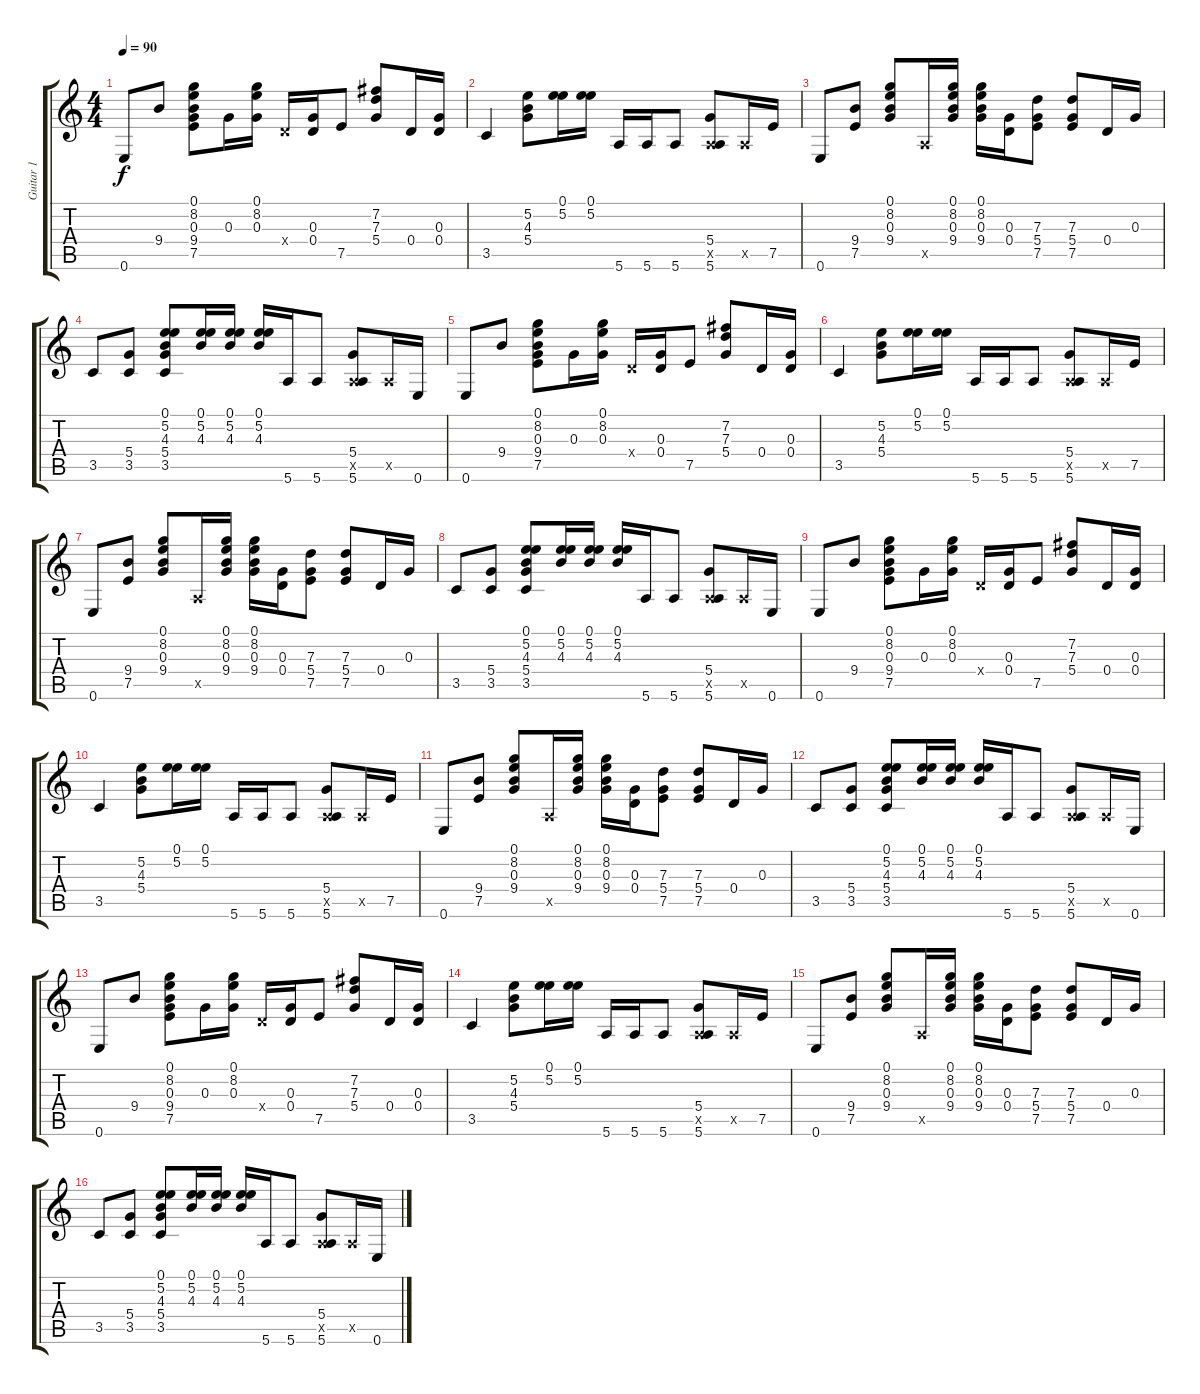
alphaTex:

\track ("Guitar 1" "Guitar 1") {instrument acousticguitarsteel}
\staff {score tabs}
\tuning (E4 B3 G3 D3 A2 E2) {hide}
\ts (4 4)
\tempo 90
\clef g2
\ks c
0.6.8{dy f} 9.4.8 (0.1 8.2 0.3 9.4 7.5).8 0.3.16 (0.1 8.2 0.3).16 0.4{x}.16 (0.3 0.4).16 7.5.8 (7.2 7.3 5.4).8 0.4.16 (0.3 0.4).16 |
3.5.4 (5.2 4.3 5.4).8 (0.1 5.2).16 (0.1 5.2).16 5.6.16 5.6.16 5.6.8 (5.4 0.5{x} 5.6).8 0.5{x}.16 7.5.16 |
0.6.8 (9.4 7.5).8 (0.1 8.2 0.3 9.4).8 0.5{x}.16 (0.1 8.2 0.3 9.4).16 (0.1 8.2 0.3 9.4).16 (0.3 0.4).16 (7.3 5.4 7.5).8 (7.3 5.4 7.5).8 0.4.16 0.3.16 |
3.5.8 (5.4 3.5).8 (0.1 5.2 4.3 5.4 3.5).8 (0.1 5.2 4.3).16 (0.1 5.2 4.3).16 (0.1 5.2 4.3).16 5.6.16 5.6.8 (5.4 0.5{x} 5.6).8 0.5{x}.16 0.6.16 |
0.6.8 9.4.8 (0.1 8.2 0.3 9.4 7.5).8 0.3.16 (0.1 8.2 0.3).16 0.4{x}.16 (0.3 0.4).16 7.5.8 (7.2 7.3 5.4).8 0.4.16 (0.3 0.4).16 |
3.5.4 (5.2 4.3 5.4).8 (0.1 5.2).16 (0.1 5.2).16 5.6.16 5.6.16 5.6.8 (5.4 0.5{x} 5.6).8 0.5{x}.16 7.5.16 |
0.6.8 (9.4 7.5).8 (0.1 8.2 0.3 9.4).8 0.5{x}.16 (0.1 8.2 0.3 9.4).16 (0.1 8.2 0.3 9.4).16 (0.3 0.4).16 (7.3 5.4 7.5).8 (7.3 5.4 7.5).8 0.4.16 0.3.16 |
3.5.8 (5.4 3.5).8 (0.1 5.2 4.3 5.4 3.5).8 (0.1 5.2 4.3).16 (0.1 5.2 4.3).16 (0.1 5.2 4.3).16 5.6.16 5.6.8 (5.4 0.5{x} 5.6).8 0.5{x}.16 0.6.16 |
0.6.8 9.4.8 (0.1 8.2 0.3 9.4 7.5).8 0.3.16 (0.1 8.2 0.3).16 0.4{x}.16 (0.3 0.4).16 7.5.8 (7.2 7.3 5.4).8 0.4.16 (0.3 0.4).16 |
3.5.4 (5.2 4.3 5.4).8 (0.1 5.2).16 (0.1 5.2).16 5.6.16 5.6.16 5.6.8 (5.4 0.5{x} 5.6).8 0.5{x}.16 7.5.16 |
0.6.8 (9.4 7.5).8 (0.1 8.2 0.3 9.4).8 0.5{x}.16 (0.1 8.2 0.3 9.4).16 (0.1 8.2 0.3 9.4).16 (0.3 0.4).16 (7.3 5.4 7.5).8 (7.3 5.4 7.5).8 0.4.16 0.3.16 |
3.5.8 (5.4 3.5).8 (0.1 5.2 4.3 5.4 3.5).8 (0.1 5.2 4.3).16 (0.1 5.2 4.3).16 (0.1 5.2 4.3).16 5.6.16 5.6.8 (5.4 0.5{x} 5.6).8 0.5{x}.16 0.6.16 |
0.6.8 9.4.8 (0.1 8.2 0.3 9.4 7.5).8 0.3.16 (0.1 8.2 0.3).16 0.4{x}.16 (0.3 0.4).16 7.5.8 (7.2 7.3 5.4).8 0.4.16 (0.3 0.4).16 |
3.5.4 (5.2 4.3 5.4).8 (0.1 5.2).16 (0.1 5.2).16 5.6.16 5.6.16 5.6.8 (5.4 0.5{x} 5.6).8 0.5{x}.16 7.5.16 |
0.6.8 (9.4 7.5).8 (0.1 8.2 0.3 9.4).8 0.5{x}.16 (0.1 8.2 0.3 9.4).16 (0.1 8.2 0.3 9.4).16 (0.3 0.4).16 (7.3 5.4 7.5).8 (7.3 5.4 7.5).8 0.4.16 0.3.16 |
3.5.8 (5.4 3.5).8 (0.1 5.2 4.3 5.4 3.5).8 (0.1 5.2 4.3).16 (0.1 5.2 4.3).16 (0.1 5.2 4.3).16 5.6.16 5.6.8 (5.4 0.5{x} 5.6).8 0.5{x}.16 0.6.16
